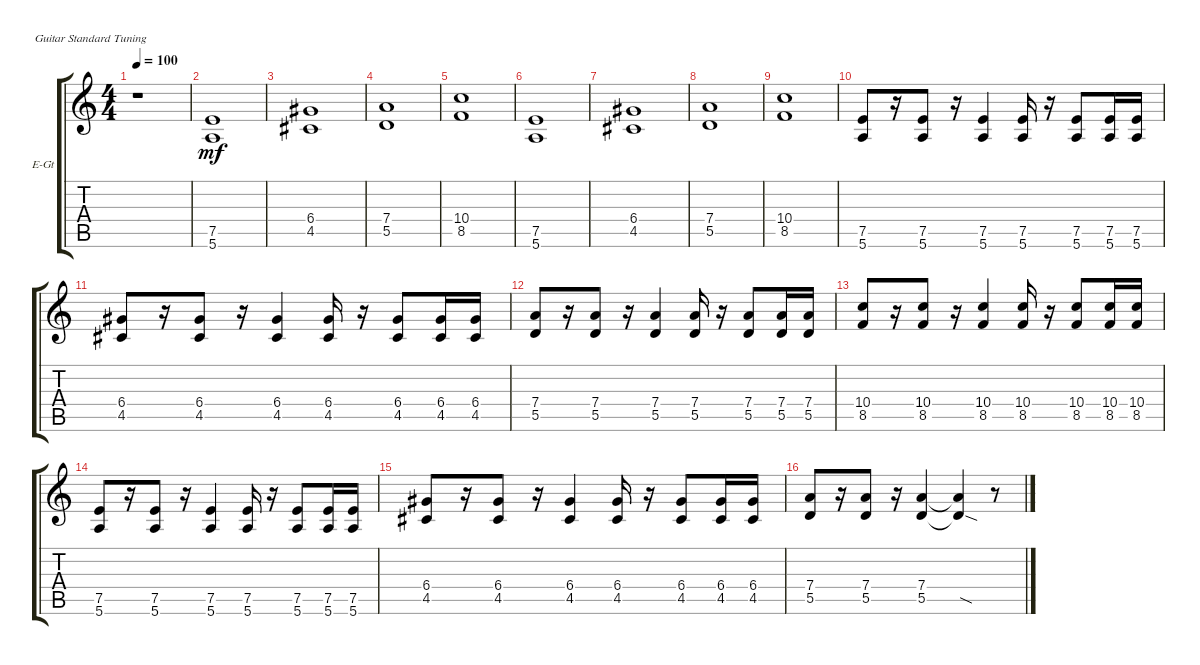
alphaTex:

\defaultSystemsLayout 4
\bracketExtendMode groupsimilarinstruments
\firstSystemTrackNameOrientation horizontal
\otherSystemsTrackNameOrientation horizontal
\track ("R-Gt" "E-Gt") {instrument distortionguitar}
\staff {score tabs}
\tuning (E4 B3 G3 D3 A2 E2)
\ts (4 4)
\tempo 100
\clef g2
\ks c
r.1{dy mf instrument distortionguitar} |
(7.5 5.6).1 |
(4.5 6.4).1 |
(5.5 7.4).1 |
(8.5 10.4).1 |
(5.6 7.5).1 |
(4.5 6.4).1 |
(5.5 7.4).1 |
(8.5 10.4).1 |
(5.6 7.5).8 r.16 (5.6 7.5).8 r.16 (5.6 7.5).4 (5.6 7.5).16 r.16 (5.6 7.5).8 (5.6 7.5).16 (5.6 7.5).16 |
(4.5 6.4).8 r.16 (4.5 6.4).8 r.16 (4.5 6.4).4 (4.5 6.4).16 r.16 (4.5 6.4).8 (4.5 6.4).16 (4.5 6.4).16 |
(5.5 7.4).8 r.16 (5.5 7.4).8 r.16 (5.5 7.4).4 (5.5 7.4).16 r.16 (5.5 7.4).8 (5.5 7.4).16 (5.5 7.4).16 |
(8.5 10.4).8 r.16 (8.5 10.4).8 r.16 (8.5 10.4).4 (8.5 10.4).16 r.16 (8.5 10.4).8 (8.5 10.4).16 (8.5 10.4).16 |
(5.6 7.5).8 r.16 (5.6 7.5).8 r.16 (5.6 7.5).4 (5.6 7.5).16 r.16 (5.6 7.5).8 (5.6 7.5).16 (5.6 7.5).16 |
(4.5 6.4).8 r.16 (4.5 6.4).8 r.16 (4.5 6.4).4 (4.5 6.4).16 r.16 (4.5 6.4).8 (4.5 6.4).16 (4.5 6.4).16 |
(5.5 7.4).8 r.16 (5.5 7.4).8 r.16 (5.5 7.4).4 (5.5{sod t} 7.4{t}).4 r.8
